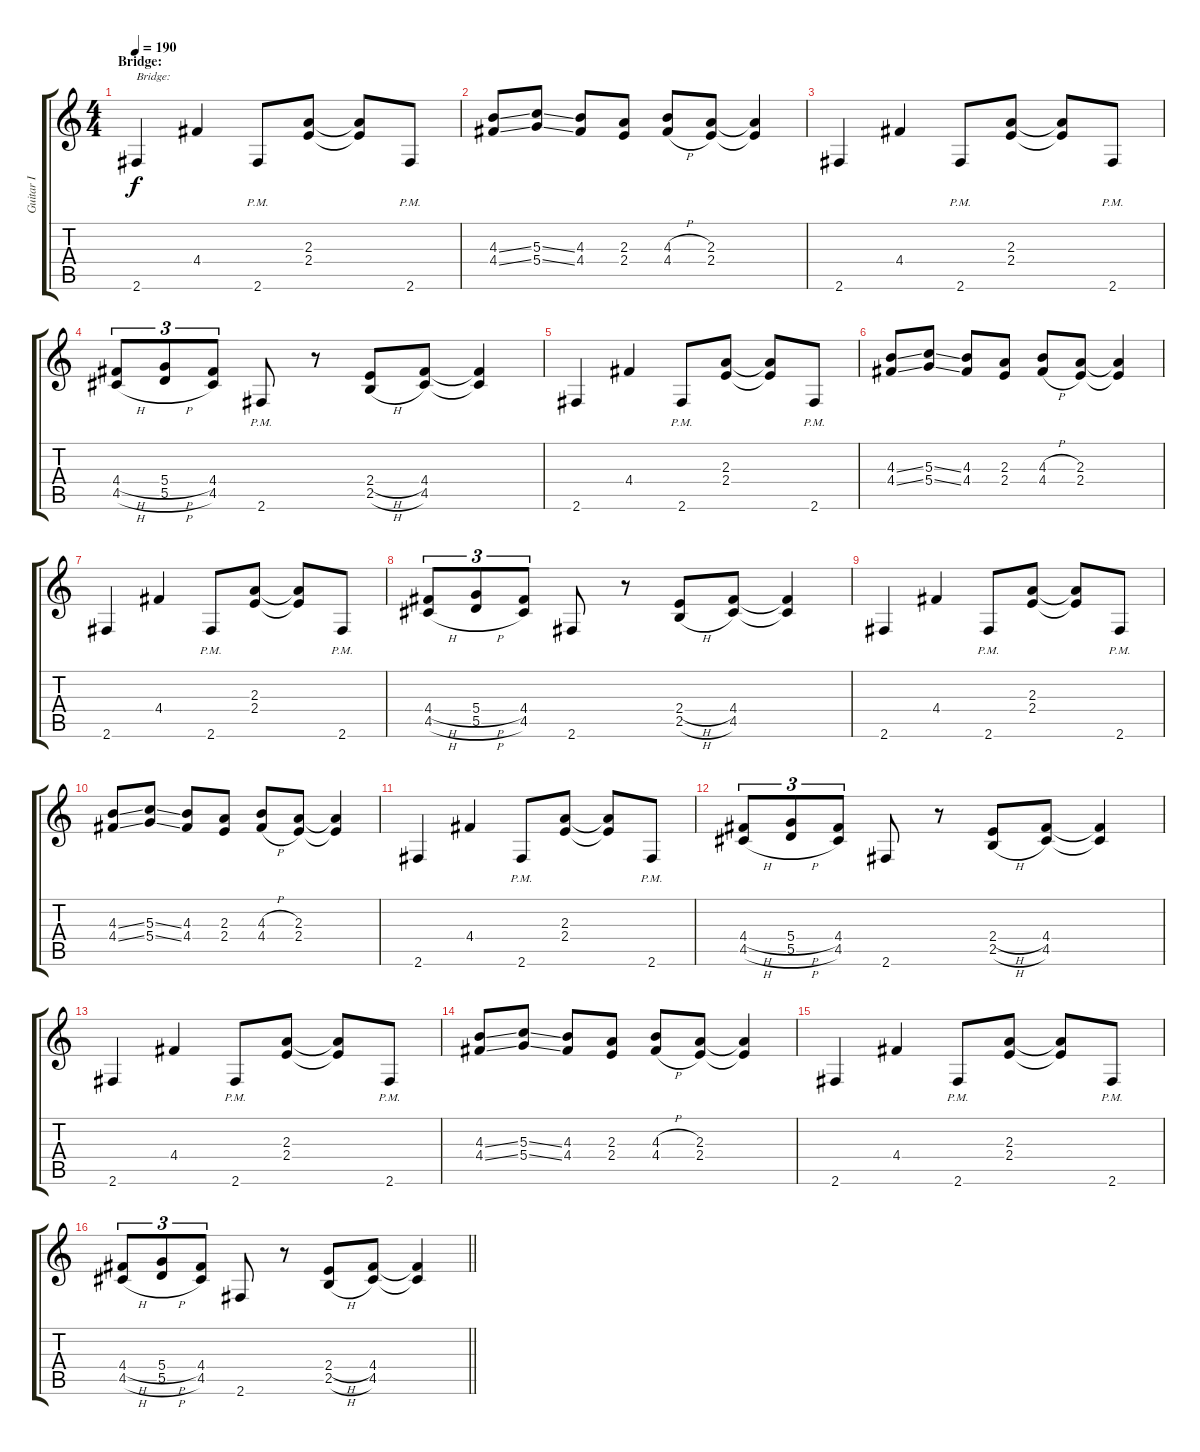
\track ("Guitar I" "Guitar I") {instrument distortionguitar}
\staff {score tabs}
\tuning (E4 B3 G3 D3 A2 E2) {hide}
\ts (4 4)
\section ("" "Bridge:")
\tempo 190
\clef g2
\ks c
2.6.4{txt "Bridge:" dy f} 4.4.4 2.6{pm}.8 (2.3 2.4).8 (2.3{t} 2.4{t}).8 2.6{pm}.8 |
(4.3{ss} 4.4{ss}).8 (5.3{ss} 5.4{ss}).8 (4.3 4.4).8 (2.3 2.4).8 (4.3{h} 4.4{h}).8 (2.3 2.4).8 (2.3{t} 2.4{t}).4 |
2.6.4 4.4.4 2.6{pm}.8 (2.3 2.4).8 (2.3{t} 2.4{t}).8 2.6{pm}.8 |
(4.4{h} 4.5{h}).8{tu (3 2)} (5.4{h} 5.5{h}).8{tu (3 2)} (4.4 4.5).8{tu (3 2)} 2.6{pm}.8 r.8 (2.4{h} 2.5{h}).8 (4.4 4.5).8 (4.4{t} 4.5{t}).4 |
2.6.4 4.4.4 2.6{pm}.8 (2.3 2.4).8 (2.3{t} 2.4{t}).8 2.6{pm}.8 |
(4.3{ss} 4.4{ss}).8 (5.3{ss} 5.4{ss}).8 (4.3 4.4).8 (2.3 2.4).8 (4.3{h} 4.4{h}).8 (2.3 2.4).8 (2.3{t} 2.4{t}).4 |
2.6.4 4.4.4 2.6{pm}.8 (2.3 2.4).8 (2.3{t} 2.4{t}).8 2.6{pm}.8 |
(4.4{h} 4.5{h}).8{tu (3 2)} (5.4{h} 5.5{h}).8{tu (3 2)} (4.4 4.5).8{tu (3 2)} 2.6.8 r.8 (2.4{h} 2.5{h}).8 (4.4 4.5).8 (4.4{t} 4.5{t}).4 |
2.6.4 4.4.4 2.6{pm}.8 (2.3 2.4).8 (2.3{t} 2.4{t}).8 2.6{pm}.8 |
(4.3{ss} 4.4{ss}).8 (5.3{ss} 5.4{ss}).8 (4.3 4.4).8 (2.3 2.4).8 (4.3{h} 4.4{h}).8 (2.3 2.4).8 (2.3{t} 2.4{t}).4 |
2.6.4 4.4.4 2.6{pm}.8 (2.3 2.4).8 (2.3{t} 2.4{t}).8 2.6{pm}.8 |
(4.4{h} 4.5{h}).8{tu (3 2)} (5.4{h} 5.5{h}).8{tu (3 2)} (4.4 4.5).8{tu (3 2)} 2.6.8 r.8 (2.4{h} 2.5{h}).8 (4.4 4.5).8 (4.4{t} 4.5{t}).4 |
2.6.4 4.4.4 2.6{pm}.8 (2.3 2.4).8 (2.3{t} 2.4{t}).8 2.6{pm}.8 |
(4.3{ss} 4.4{ss}).8 (5.3{ss} 5.4{ss}).8 (4.3 4.4).8 (2.3 2.4).8 (4.3{h} 4.4{h}).8 (2.3 2.4).8 (2.3{t} 2.4{t}).4 |
2.6.4 4.4.4 2.6{pm}.8 (2.3 2.4).8 (2.3{t} 2.4{t}).8 2.6{pm}.8 |
\barLineRight lightlight
(4.4{h} 4.5{h}).8{tu (3 2)} (5.4{h} 5.5{h}).8{tu (3 2)} (4.4 4.5).8{tu (3 2)} 2.6.8 r.8 (2.4{h} 2.5{h}).8 (4.4 4.5).8 (4.4{t} 4.5{t}).4
